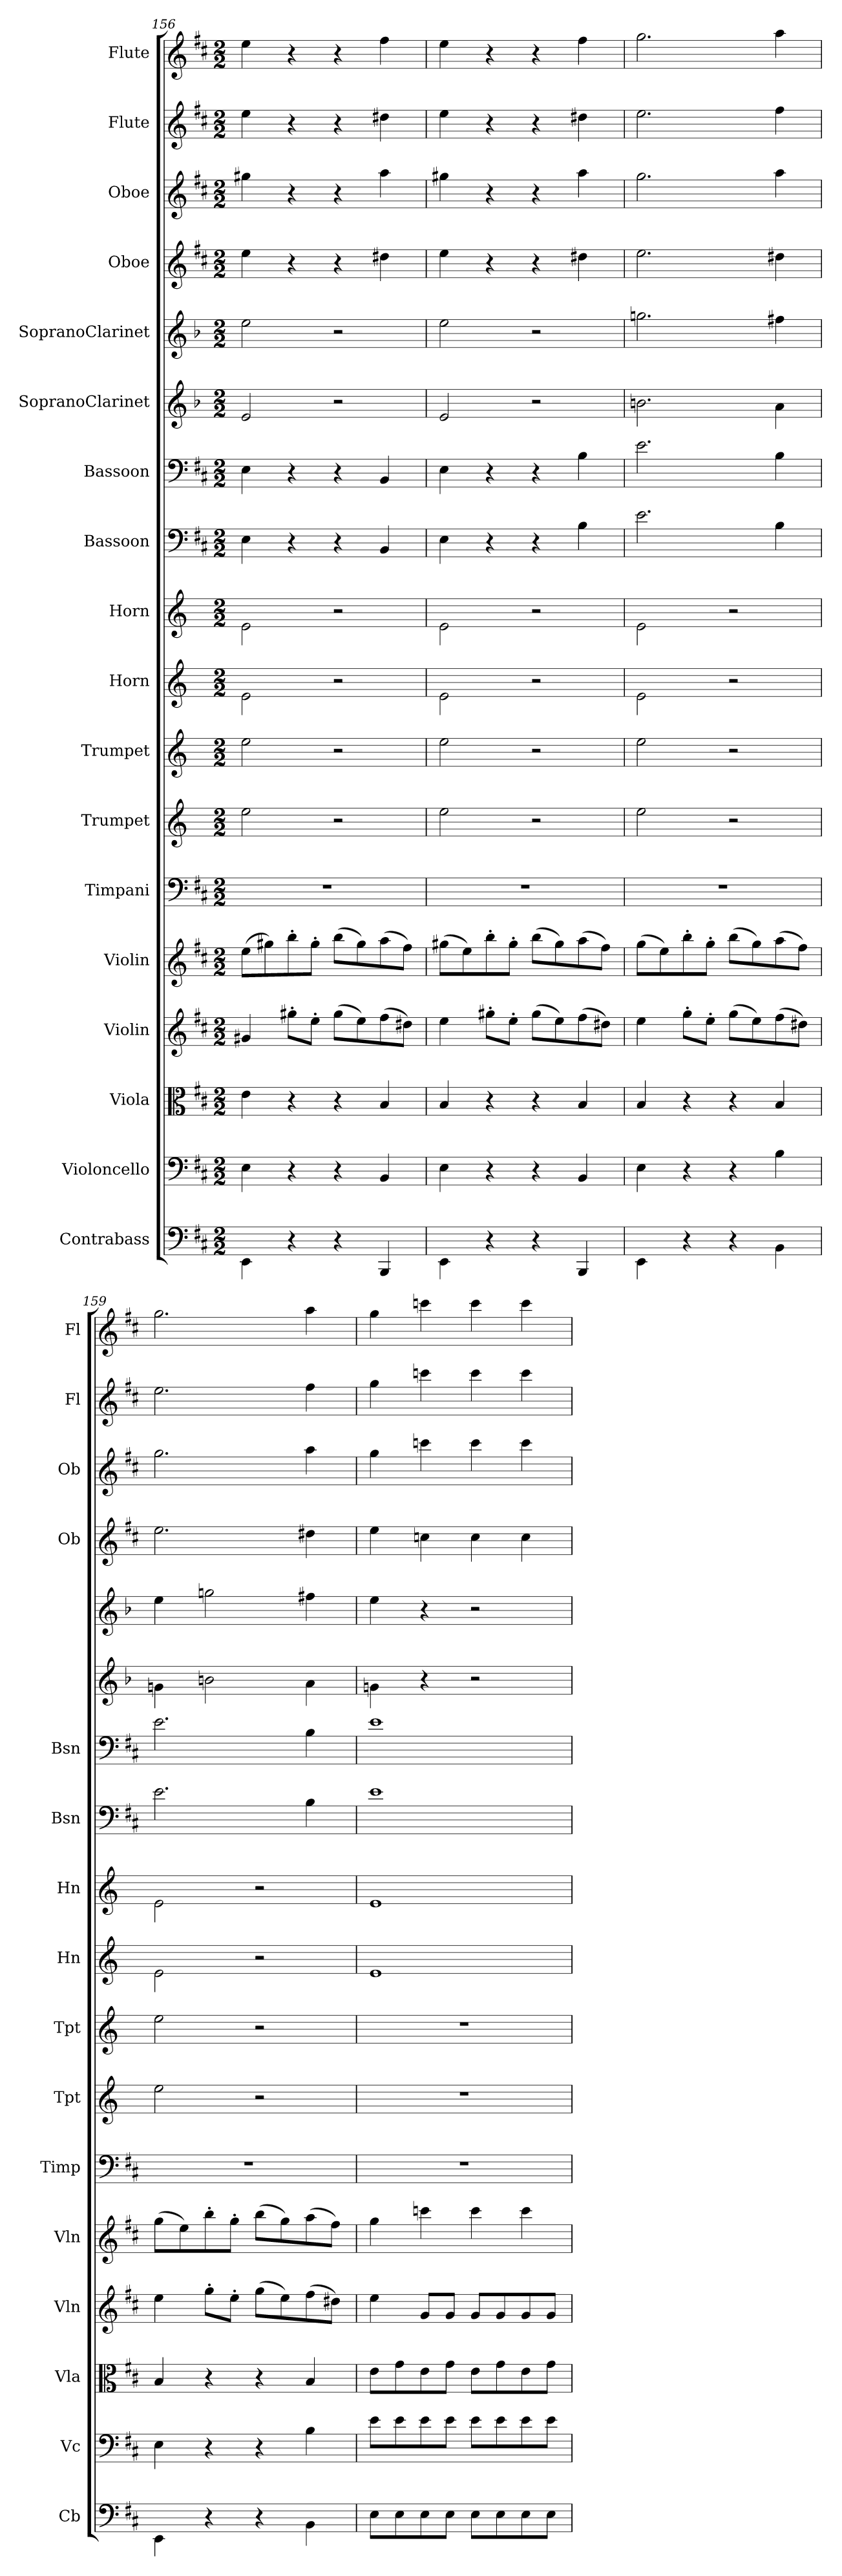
**kern	**kern	**kern	**kern	**kern	**kern	**kern	**kern	**kern	**kern	**kern	**kern	**kern	**kern	**kern	**kern	**kern	**kern
*part18	*part17	*part16	*part15	*part14	*part13	*part12	*part11	*part10	*part9	*part8	*part7	*part6	*part5	*part4	*part3	*part2	*part1
*staff18	*staff17	*staff16	*staff15	*staff14	*staff13	*staff12	*staff11	*staff10	*staff9	*staff8	*staff7	*staff6	*staff5	*staff4	*staff3	*staff2	*staff1
*I"Contrabass	*I"Violoncello	*I"Viola	*I"Violin	*I"Violin	*I"Timpani	*I"Trumpet	*I"Trumpet	*I"Horn	*I"Horn	*I"Bassoon	*I"Bassoon	*I"SopranoClarinet	*I"SopranoClarinet	*I"Oboe	*I"Oboe	*I"Flute	*I"Flute
*I'Cb	*I'Vc	*I'Vla	*I'Vln	*I'Vln	*I'Timp	*I'Tpt	*I'Tpt	*I'Hn	*I'Hn	*I'Bsn	*I'Bsn	*	*	*I'Ob	*I'Ob	*I'Fl	*I'Fl
*clefF4	*clefF4	*clefC3	*clefG2	*clefG2	*clefF4	*clefG2	*clefG2	*clefG2	*clefG2	*clefF4	*clefF4	*clefG2	*clefG2	*clefG2	*clefG2	*clefG2	*clefG2
*k[f#c#]	*k[f#c#]	*k[f#c#]	*k[f#c#]	*k[f#c#]	*k[f#c#]	*k[]	*k[]	*k[]	*k[]	*k[f#c#]	*k[f#c#]	*k[b-]	*k[b-]	*k[f#c#]	*k[f#c#]	*k[f#c#]	*k[f#c#]
*M2/2	*M2/2	*M2/2	*M2/2	*M2/2	*M2/2	*M2/2	*M2/2	*M2/2	*M2/2	*M2/2	*M2/2	*M2/2	*M2/2	*M2/2	*M2/2	*M2/2	*M2/2
=156	=156	=156	=156	=156	=156	=156	=156	=156	=156	=156	=156	=156	=156	=156	=156	=156	=156
4EE\	4E\	4e\	4g#X/	(8ee\L	1r	2ee\	2ee\	2e\	2e\	4E\	4E\	2e/	2ee\	4ee\	4gg#X\	4ee\	4ee\
.	.	.	.	8gg#X\)	.	.	.	.	.	.	.	.	.	.	.	.	.
4r	4r	4r	8gg#X'\L	8bb'\	.	.	.	.	.	4r	4r	.	.	4r	4r	4r	4r
.	.	.	8ee'\J	8gg#'\J	.	.	.	.	.	.	.	.	.	.	.	.	.
4r	4r	4r	(8gg#\L	(8bb\L	.	2r	2r	2r	2r	4r	4r	2r	2r	4r	4r	4r	4r
.	.	.	8ee\)	8gg#\)	.	.	.	.	.	.	.	.	.	.	.	.	.
4BBB/	4BB/	4B/	(8ff#\	(8aa\	.	.	.	.	.	4BB/	4BB/	.	.	4dd#X\	4aa\	4dd#X\	4ff#\
.	.	.	8dd#X\J)	8ff#\J)	.	.	.	.	.	.	.	.	.	.	.	.	.
=157	=157	=157	=157	=157	=157	=157	=157	=157	=157	=157	=157	=157	=157	=157	=157	=157	=157
4EE\	4E\	4B/	4ee\	(8gg#X\L	1r	2ee\	2ee\	2e\	2e\	4E\	4E\	2e/	2ee\	4ee\	4gg#X\	4ee\	4ee\
.	.	.	.	8ee\)	.	.	.	.	.	.	.	.	.	.	.	.	.
4r	4r	4r	8gg#X'\L	8bb'\	.	.	.	.	.	4r	4r	.	.	4r	4r	4r	4r
.	.	.	8ee'\J	8gg#'\J	.	.	.	.	.	.	.	.	.	.	.	.	.
4r	4r	4r	(8gg#\L	(8bb\L	.	2r	2r	2r	2r	4r	4r	2r	2r	4r	4r	4r	4r
.	.	.	8ee\)	8gg#\)	.	.	.	.	.	.	.	.	.	.	.	.	.
4BBB/	4BB/	4B/	(8ff#\	(8aa\	.	.	.	.	.	4B\	4B\	.	.	4dd#X\	4aa\	4dd#X\	4ff#\
.	.	.	8dd#X\J)	8ff#\J)	.	.	.	.	.	.	.	.	.	.	.	.	.
=158	=158	=158	=158	=158	=158	=158	=158	=158	=158	=158	=158	=158	=158	=158	=158	=158	=158
4EE\	4E\	4B/	4ee\	(8gg\L	1r	2ee\	2ee\	2e\	2e\	2.e\	2.e\	2.bn\	2.ggn\	2.ee\	2.gg\	2.ee\	2.gg\
.	.	.	.	8ee\)	.	.	.	.	.	.	.	.	.	.	.	.	.
4r	4r	4r	8gg'\L	8bb'\	.	.	.	.	.	.	.	.	.	.	.	.	.
.	.	.	8ee'\J	8gg'\J	.	.	.	.	.	.	.	.	.	.	.	.	.
4r	4r	4r	(8gg\L	(8bb\L	.	2r	2r	2r	2r	.	.	.	.	.	.	.	.
.	.	.	8ee\)	8gg\)	.	.	.	.	.	.	.	.	.	.	.	.	.
4BB\	4B\	4B/	(8ff#\	(8aa\	.	.	.	.	.	4B\	4B\	4a\	4ff#X\	4dd#X\	4aa\	4ff#\	4aa\
.	.	.	8dd#X\J)	8ff#\J)	.	.	.	.	.	.	.	.	.	.	.	.	.
=159	=159	=159	=159	=159	=159	=159	=159	=159	=159	=159	=159	=159	=159	=159	=159	=159	=159
4EE\	4E\	4B/	4ee\	(8gg\L	1r	2ee\	2ee\	2e\	2e\	2.e\	2.e\	4gn\	4ee\	2.ee\	2.gg\	2.ee\	2.gg\
.	.	.	.	8ee\)	.	.	.	.	.	.	.	.	.	.	.	.	.
4r	4r	4r	8gg'\L	8bb'\	.	.	.	.	.	.	.	2bn\	2ggn\	.	.	.	.
.	.	.	8ee'\J	8gg'\J	.	.	.	.	.	.	.	.	.	.	.	.	.
4r	4r	4r	(8gg\L	(8bb\L	.	2r	2r	2r	2r	.	.	.	.	.	.	.	.
.	.	.	8ee\)	8gg\)	.	.	.	.	.	.	.	.	.	.	.	.	.
4BB\	4B\	4B/	(8ff#\	(8aa\	.	.	.	.	.	4B\	4B\	4a\	4ff#X\	4dd#X\	4aa\	4ff#\	4aa\
.	.	.	8dd#X\J)	8ff#\J)	.	.	.	.	.	.	.	.	.	.	.	.	.
=160	=160	=160	=160	=160	=160	=160	=160	=160	=160	=160	=160	=160	=160	=160	=160	=160	=160
8E\L	8e\L	8e\L	4ee\	4gg\	1r	1r	1r	1e\	1e\	1e\	1e\	4gn\	4ee\	4ee\	4gg\	4gg\	4gg\
8E\	8e\	8g\	.	.	.	.	.	.	.	.	.	.	.	.	.	.	.
8E\	8e\	8e\	8g/L	4cccn\	.	.	.	.	.	.	.	4r	4r	4ccn\	4cccn\	4cccn\	4cccn\
8E\J	8e\J	8g\J	8g/J	.	.	.	.	.	.	.	.	.	.	.	.	.	.
8E\L	8e\L	8e\L	8g/L	4ccc\	.	.	.	.	.	.	.	2r	2r	4cc\	4ccc\	4ccc\	4ccc\
8E\	8e\	8g\	8g/	.	.	.	.	.	.	.	.	.	.	.	.	.	.
8E\	8e\	8e\	8g/	4ccc\	.	.	.	.	.	.	.	.	.	4cc\	4ccc\	4ccc\	4ccc\
8E\J	8e\J	8g\J	8g/J	.	.	.	.	.	.	.	.	.	.	.	.	.	.
=	=	=	=	=	=	=	=	=	=	=	=	=	=	=	=	=	=
*-	*-	*-	*-	*-	*-	*-	*-	*-	*-	*-	*-	*-	*-	*-	*-	*-	*-
